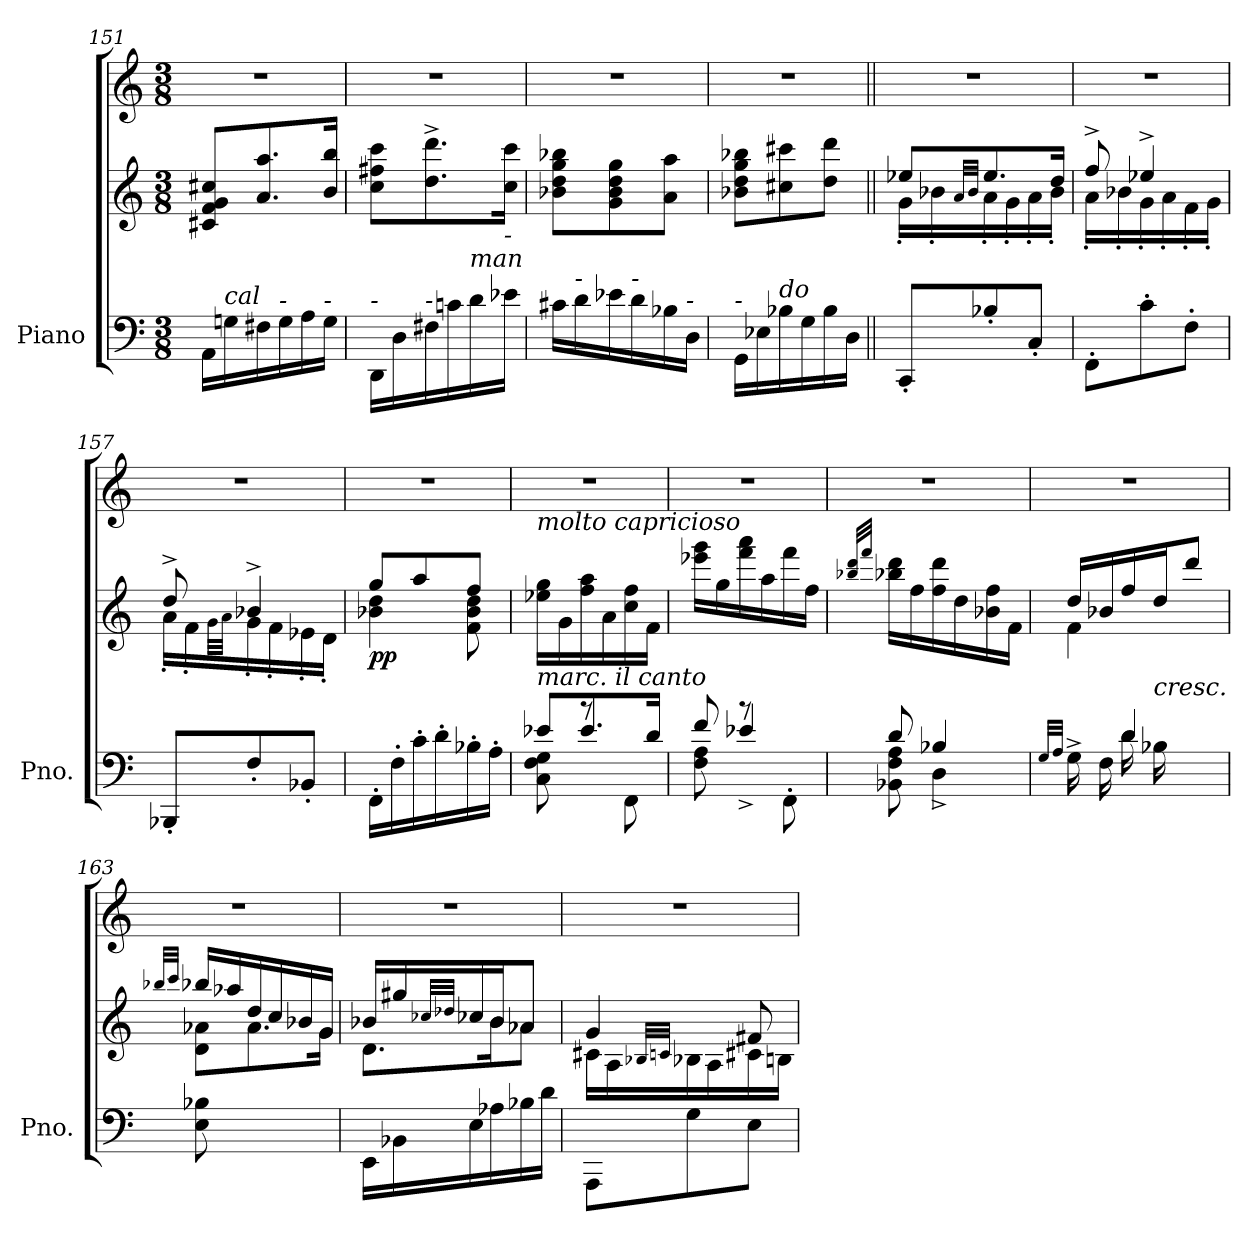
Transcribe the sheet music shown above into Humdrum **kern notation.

**kern	**kern	**kern	**dynam
*part1	*part1	*part1	*part1
*staff3	*staff2	*staff1	*staff1/2/3
*I"Piano	*	*	*
*I'Pno.	*	*	*
*clefF4	*clefG2	*clefG2	*
*k[]	*k[]	*k[]	*
*M3/8	*M3/8	*M3/8	*
=151	=151	=151	=151
16AA\LL	8c#X/ 8f/ 8g/ 8cc#X/L	4.r	.
!LO:TX:a:i:t=cal	!	!	!
16Gn\	.	.	.
16F#X\	8.a/ 8.aa/	.	.
!LO:TX:a:i:t=-	!	!	!
16G\	.	.	.
16A\	.	.	.
!LO:TX:a:i:t=-	!	!	!
16G\JJ	16b/ 16bb/Jk	.	.
=152	=152	=152	=152
!LO:TX:a:i:t=-	!	!	!
16DD\LL	8cc\ 8ff#X\ 8ccc\L	4.r	.
16D\	.	.	.
!LO:TX:a:i:t=-	!	!	!
16F#X\	8.dd\^ 8.ddd\^	.	.
16cn\	.	.	.
!LO:TX:a:i:t=man	!	!	!
16d\	.	.	.
!LO:TX:a:i:t=-	!	!	!
16e-X\JJ	16cc\ 16ccc\Jk	.	.
=153	=153	=153	=153
16c#X\LL	8b-X\ 8dd\ 8gg\ 8bb-X\L	4.r	.
!LO:TX:a:i:t=-	!	!	!
16d\	.	.	.
16e-X\	8g\ 8b-\ 8dd\ 8gg\	.	.
!LO:TX:a:i:t=-	!	!	!
16d\	.	.	.
16B-X\	8a\ 8aa\J	.	.
!LO:TX:a:i:t=-	!	!	!
16D\JJ	.	.	.
!!LO:LB:g=z
=154	=154	=154	=154
!LO:TX:a:i:t=-	!	!	!
16GG\LL	8b-X\ 8dd\ 8gg\ 8bb-X\L	4.r	.
16E-X\	.	.	.
!LO:TX:a:i:t=do	!	!	!
16B-X\	8cc#X\ 8ccc#X\	.	.
16G\	.	.	.
16B-\	8dd\ 8ddd\J	.	.
16D\JJ	.	.	.
=155||	=155||	=155||	=155||
*	*^	*	*
8CC'/L	8ee-X/L	16g'\LL	4.r	.
.	.	16b-X'\	.	.
.	.	32qa/LLL	.	.
.	.	32qb-/JJJ	.	.
8B-X'/	8.ee-/	16a'\	.	.
.	.	16g'\	.	.
!	!	!	!	!LO:DY:b=2
8C'/J	.	16a'\	.	other-dynamics
.	16dd/Jk	16b-'\JJ	.	.
=156	=156	=156	=156	=156
8FF'\L	8ff^/	16a'\LL	4.r	.
.	.	16b-X'\	.	.
8c'\	4ee-X^/	16g'\	.	.
.	.	16a'\	.	.
8F'\J	.	16f'\	.	.
.	.	16g'\JJ	.	.
=157	=157	=157	=157	=157
8BBB-X'/L	8dd^/	16a'\LL	4.r	.
.	.	16f'\	.	.
.	.	32qg\LLL	.	.
.	.	32qa\JJJ	.	.
8F'/	4b-X^/	16g'\	.	.
.	.	16f'\	.	.
8BB-X'/J	.	16e-X'\	.	.
.	.	16d'\JJ	.	.
=158	=158	=158	=158	=158
!	!	!	!	!LO:DY:b=2
16FF'\LL	8gg/L	4b-X\ 4dd\	4.r	pp
16F'\	.	.	.	.
16c'\	8aa/	.	.	.
16d'\	.	.	.	.
16B-X'\	8ff/J	8f\ 8b-\ 8dd\	.	.
16A'\JJ	.	.	.	.
*	*v	*v	*	*
!!LO:LB:g=z
=159	=159	=159	=159
*^	*	*	*
!	!	!LO:TX:a:i:t=molto capricioso	!	!
!LO:TX:a:i:t=marc. il canto	!	!	!	!
8C\ 8F\ 8G\	8e-X/L	16ee-X\ 16gg\LL	4.r	.
.	.	16g\	.	.
8r	8.e-/	16ff\ 16aa\	.	.
.	.	16a\	.	.
8FF\	.	16cc\ 16ff\	.	.
.	16d/Jk	16f\JJ	.	.
=160	=160	=160	=160	=160
8F\ 8A\	8f'/	16eee-X\ 16ggg\LL	4.r	.
.	.	16gg\	.	.
8r	4e-X^/	16fff\ 16aaa\	.	.
.	.	16aa\	.	.
8FF'\	.	16fff\	.	.
.	.	16ff\JJ	.	.
=161	=161	=161	=161	=161
.	.	32qbb-X/ 32qddd/LLL	.	.
.	.	32qfff/JJJ	.	.
8BB-X\ 8F\ 8A\	8d'/	16bb-\ 16ddd\LL	4.r	.
.	.	16ff\	.	.
4D\	4B-X^/	16ff\ 16ddd\	.	.
.	.	16dd\	.	.
.	.	16b-X\ 16ff\	.	.
.	.	16f\JJ	.	.
=162	=162	=162	=162	=162
.	32qG/LLL	.	.	.
.	32qA/JJJ	.	.	.
*	*	*^	*	*
*	*	*	*^	*	*
8ryy	16G^\LL	16dd/LL	4f\	4ryy	4.r	.
.	16F\	16b-X/	.	.	.	.
4d/	16d\	16ff/	.	.	.	.
!	!	!LO:TX:b:i:t=cresc.	!	!	!	!
.	16B-X\	16dd/J	.	.	.	.
.	8ryy	8ddd/J	8ryy	16b-X\	.	.
.	.	.	.	16a\JJ	.	.
*v	*v	*	*	*	*	*
*	*v	*v	*v	*	*
=163	=163	=163	=163
.	32qbb-X/LLL	.	.
.	32qccc/JJJ	.	.
*	*^	*	*
8E\ 8B-X\	16bb-/LL	8d\ 8a-X\L	4.r	.
.	16aa-X/	.	.	.
4ryy	16dd/	8.a-\	.	.
.	16cc/	.	.	.
.	16b-X/	.	.	.
.	16g/JJ	16g\Jk	.	.
!!LO:PB:g=z
=164	=164	=164	=164	=164
16EE\LL	16b-X/LL	8.d\L	4.r	.
16BB-X\	16gg#X/	.	.	.
.	32qcc-X/LLL	.	.	.
.	32qdd-X/JJJ	.	.	.
16E\	16cc-/	.	.	.
16A-X\	16b-/J	16b-\K	.	.
16B-X\	8a-X/J	8a-\J	.	.
16d\JJ	.	.	.	.
=165	=165	=165	=165	=165
8AAA\L	4g/	16c#X\LL	4.r	.
.	.	16A\	.	.
.	.	32qB-X/LLL	.	.
.	.	32qcn/JJJ	.	.
8G\	.	16B-\	.	.
.	.	16A\	.	.
8E\J	8f#X/	16c#X\	.	.
.	.	16Bn\JJ	.	.
*	*v	*v	*	*
=	=	=	=
*-	*-	*-	*-
